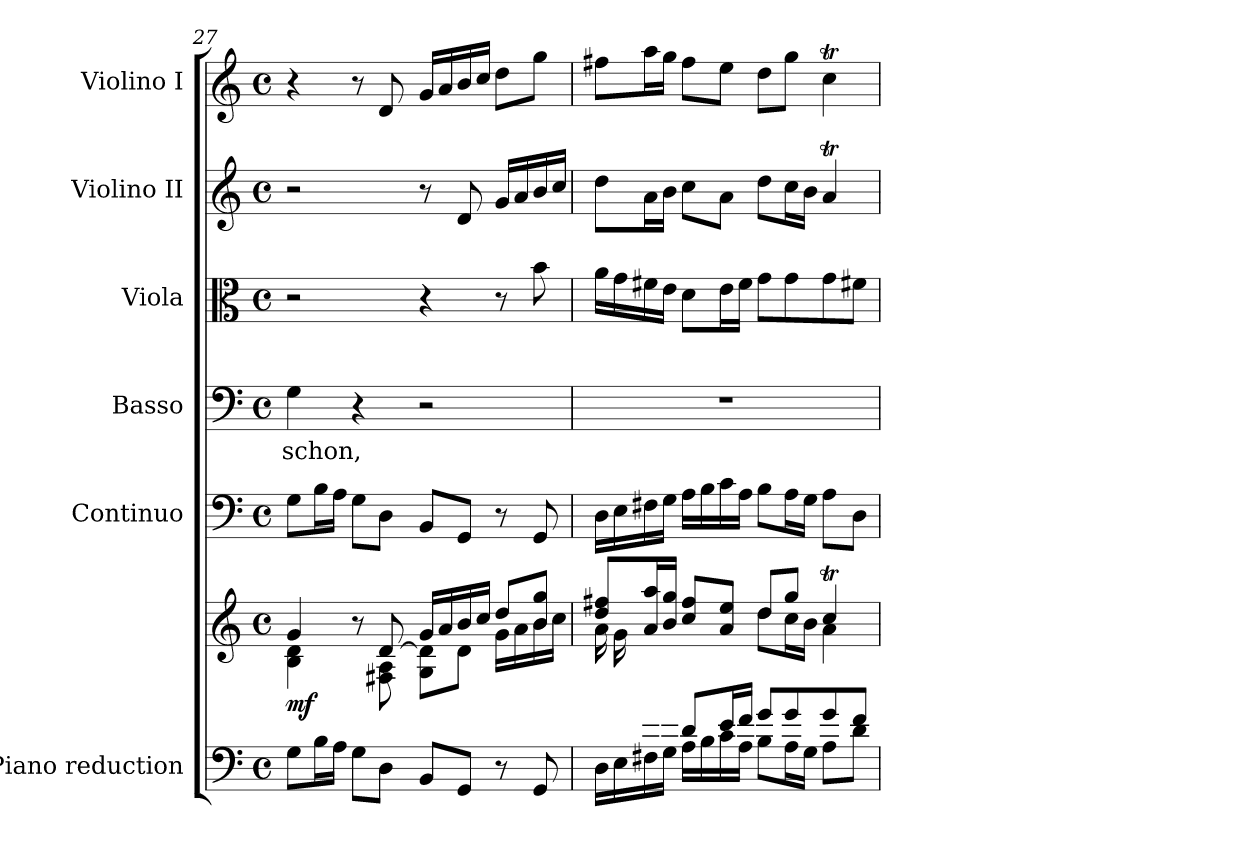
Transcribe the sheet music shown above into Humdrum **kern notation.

**kern	**kern	**dynam	**kern	**dynam	**kern	**text	**kern	**dynam	**kern	**dynam	**kern	**dynam
*part6	*part6	*part6	*part5	*part5	*part4	*part4	*part3	*part3	*part2	*part2	*part1	*part1
*staff7	*staff6	*staff6/7	*staff5	*staff5	*staff4	*staff4	*staff3	*staff3	*staff2	*staff2	*staff1	*staff1
*I"Piano reduction	*	*	*I"Continuo	*	*I"Basso	*	*I"Viola	*	*I"Violino II	*	*I"Violino I	*
*I'Pno	*	*	*	*	*	*	*I'Vla	*	*I'Vln	*	*I'Vln	*
*clefF4	*clefG2	*	*clefF4	*	*clefF4	*	*clefC3	*	*clefG2	*	*clefG2	*
*k[]	*k[]	*	*k[]	*	*k[]	*	*k[]	*	*k[]	*	*k[]	*
*M4/4	*M4/4	*	*M4/4	*	*M4/4	*	*M4/4	*	*M4/4	*	*M4/4	*
*met(c)	*met(c)	*	*met(c)	*	*met(c)	*	*met(c)	*	*met(c)	*	*met(c)	*
=27	=27	=27	=27	=27	=27	=27	=27	=27	=27	=27	=27	=27
*	*^	*	*	*	*	*	*	*	*	*	*	*
!	!	!	!LO:DY:b	!	!LO:DY:a	!	!LO:LY:b	!	!	!	!	!	!
8G\L	4g/	4B\ 4d\	mf	8G\L	other-dynamics	4G\	schon,	2r	.	2r	.	4r	.
16B\L	.	.	.	16B\L	.	.	.	.	.	.	.	.	.
16A\JJ	.	.	.	16A\JJ	.	.	.	.	.	.	.	.	.
8G\L	8r	8ryy	.	8G\L	.	4r	.	.	.	.	.	8r	.
!	!	!	!	!	!	!	!	!	!	!	!	!	!LO:DY:b
8D\J	[8d/	8F#X\ 8A\	.	8D\J	.	.	.	.	.	.	.	8d/	other-dynamics
8BB/L	16g/LL	8G\ 8d\]L	.	8BB/L	.	2r	.	4r	.	8r	.	16g/LL	.
.	16a/	.	.	.	.	.	.	.	.	.	.	16a/	.
!	!	!	!	!	!	!	!	!	!	!	!LO:DY:b	!	!
8GG/J	16b/	8d\J	.	8GG/J	.	.	.	.	.	8d/	other-dynamics	16b/	.
.	16cc/JJ	.	.	.	.	.	.	.	.	.	.	16cc/JJ	.
8r	8dd/L	16g\LL	.	8r	.	.	.	8r	.	16g/LL	.	8dd\L	.
.	.	16a\	.	.	.	.	.	.	.	16a/	.	.	.
!	!	!	!	!	!	!	!	!	!LO:DY:b	!	!	!	!
8GG/	8b/ 8gg/J	16b\	.	8GG/	.	.	.	8b\	other-dynamics	16b/	.	8gg\J	.
.	.	16cc\JJ	.	.	.	.	.	.	.	16cc/JJ	.	.	.
=28	=28	=28	=28	=28	=28	=28	=28	=28	=28	=28	=28	=28	=28
*^	*	*^	*	*	*	*	*	*	*	*	*	*	*
8ryy	16D\LL	8dd/ 8ff#X/L	2ryy	16a\LL	.	16D\LL	.	1r	.	16a\LL	.	8dd\L	.	8ff#X\L	.
.	16E\	.	.	16g\	.	16E\	.	.	.	16g\	.	.	.	.	.
16f#X/	16F#X\	16a/ 16aa/L	.	2..ryy	.	16F#X\	.	.	.	16f#X\	.	16a\L	.	16aa\L	.
16e/JJ	16G\JJ	16b/ 16gg/JJ	.	.	.	16G\JJ	.	.	.	16e\JJ	.	16b\JJ	.	16gg\JJ	.
8d/L	16A\LL	8cc/ 8ff#/L	.	.	.	16A\LL	.	.	.	8d\L	.	8cc\L	.	8ff#\L	.
.	16B\	.	.	.	.	16B\	.	.	.	.	.	.	.	.	.
16e/L	16c\	8a/ 8ee/J	.	.	.	16c\	.	.	.	16e\L	.	8a\J	.	8ee\J	.
16f#/JJ	16A\JJ	.	.	.	.	16A\JJ	.	.	.	16f#\JJ	.	.	.	.	.
8g/L	8B\L	8dd/L	8dd\L	.	.	8B\L	.	.	.	8g\L	.	8dd\L	.	8dd\L	.
8g/	16A\L	8gg/J	16cc\L	.	.	16A\L	.	.	.	8g\	.	16cc\L	.	8gg\J	.
.	16G\JJ	.	16b\JJ	.	.	16G\JJ	.	.	.	.	.	16b\JJ	.	.	.
8g/	8A\L	4ccT/	4a\	.	.	8A\L	.	.	.	8g\	.	4aT/	.	4ccT\	.
8f#/J	8d\J	.	.	.	.	8D\J	.	.	.	8f#X\J	.	.	.	.	.
*v	*v	*	*	*	*	*	*	*	*	*	*	*	*	*	*
*	*v	*v	*v	*	*	*	*	*	*	*	*	*	*	*
=	=	=	=	=	=	=	=	=	=	=	=	=
*-	*-	*-	*-	*-	*-	*-	*-	*-	*-	*-	*-	*-
